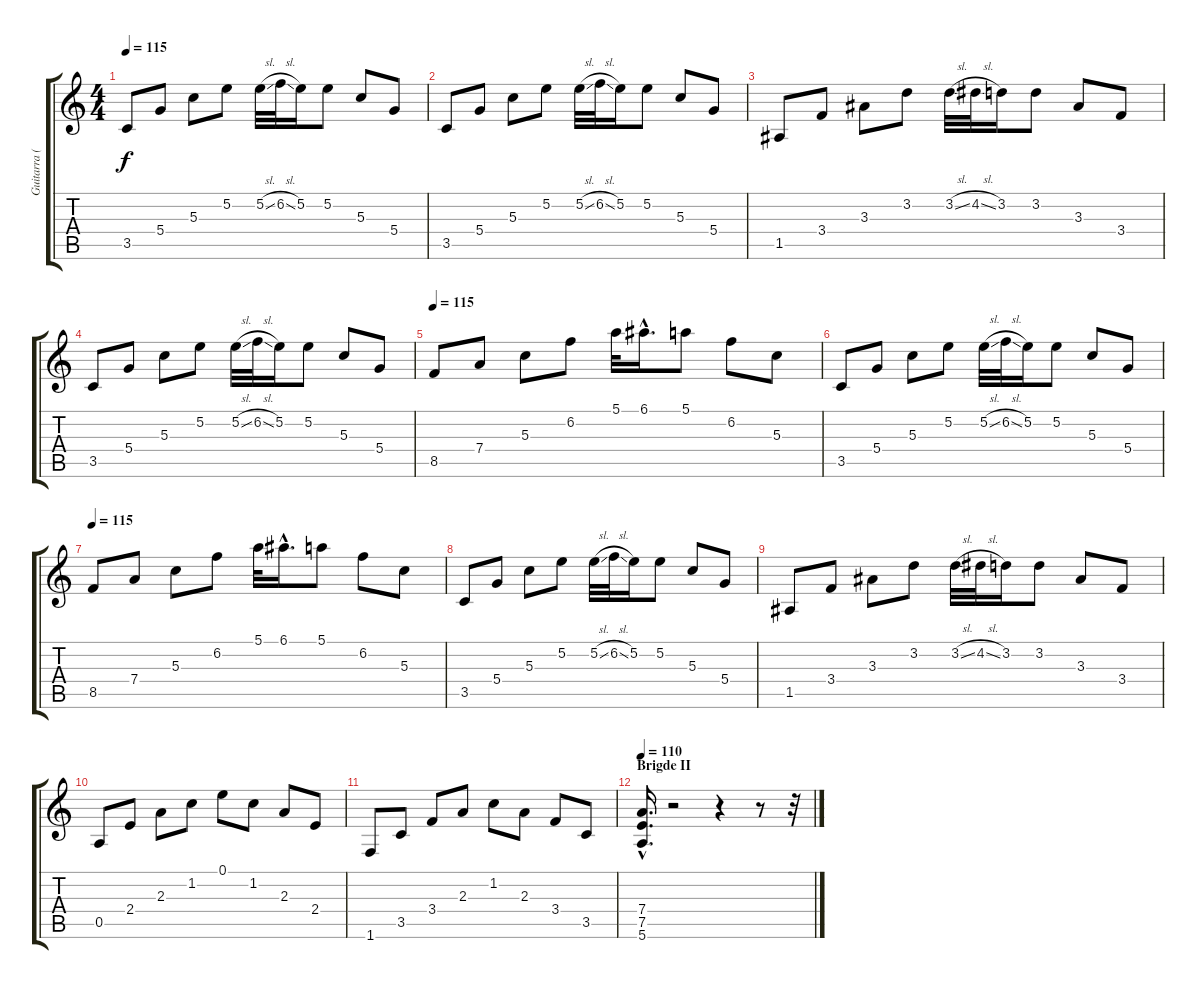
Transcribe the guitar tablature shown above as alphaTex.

\track ("Guitarra (Ritmica)" "Guitarra (") {instrument acousticguitarsteel}
\staff {score tabs}
\tuning (E4 B3 G3 D3 A2 E2) {hide}
\ts (4 4)
\tempo 115
\clef g2
\ks c
3.5.8{dy f} 5.4.8 5.3.8 5.2.8 5.2{sl}.32 6.2{sl}.32 5.2.16 5.2.8 5.3.8 5.4.8 |
3.5.8 5.4.8 5.3.8 5.2.8 5.2{sl}.32 6.2{sl}.32 5.2.16 5.2.8 5.3.8 5.4.8 |
1.5.8 3.4.8 3.3.8 3.2.8 3.2{sl}.32 4.2{sl}.32 3.2.16 3.2.8 3.3.8 3.4.8 |
3.5.8 5.4.8 5.3.8 5.2.8 5.2{sl}.32 6.2{sl}.32 5.2.16 5.2.8 5.3.8 5.4.8 |
\section ("" "")
\tempo 115
8.5.8{volume 8} 7.4.8 5.3.8 6.2.8 5.1.32 6.1{hac}.16{d} 5.1.8 6.2.8 5.3.8 |
3.5.8 5.4.8 5.3.8 5.2.8 5.2{sl}.32 6.2{sl}.32 5.2.16 5.2.8 5.3.8 5.4.8 |
\tempo 115
8.5.8{volume 8} 7.4.8 5.3.8 6.2.8 5.1.32 6.1{hac}.16{d} 5.1.8 6.2.8 5.3.8 |
3.5.8 5.4.8 5.3.8 5.2.8 5.2{sl}.32 6.2{sl}.32 5.2.16 5.2.8 5.3.8 5.4.8 |
1.5.8 3.4.8 3.3.8 3.2.8 3.2{sl}.32 4.2{sl}.32 3.2.16 3.2.8 3.3.8 3.4.8 |
0.5.8 2.4.8 2.3.8 1.2.8 0.1.8 1.2.8 2.3.8 2.4.8 |
1.6.8 3.5.8 3.4.8 2.3.8 1.2.8 2.3.8 3.4.8 3.5.8 |
\section ("" "Brigde II")
\tempo 110
(7.4{hac} 7.5{hac} 5.6{hac}).16{d volume 13 instrument distortionguitar} r.2 r.4 r.8 r.32
